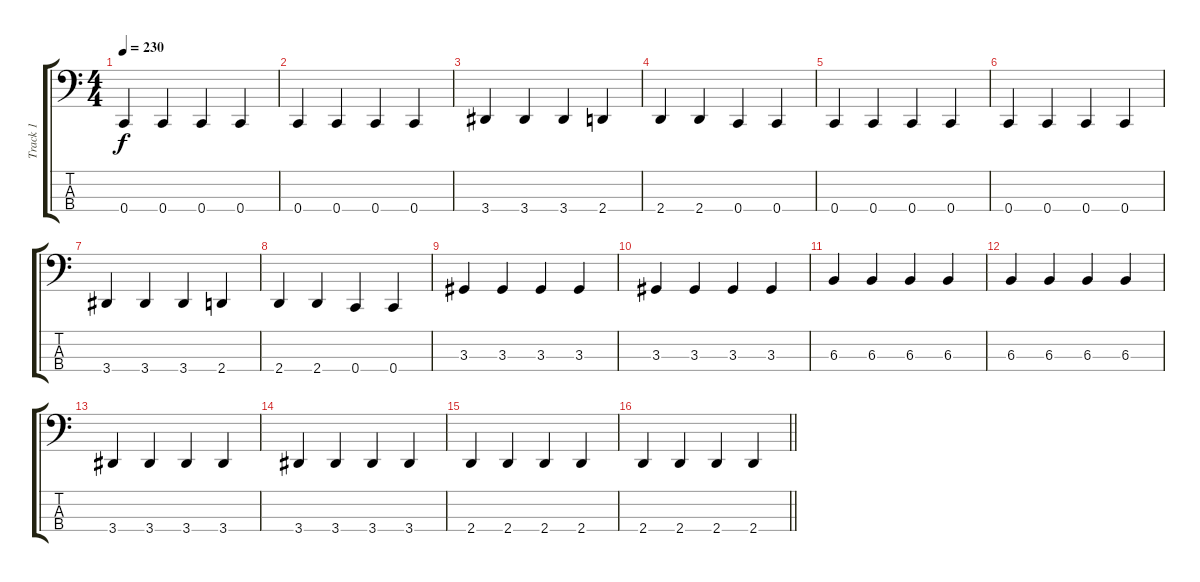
\track ("Track 1" "Track 1") {instrument electricbassfinger}
\staff {score tabs}
\tuning (Eb2 Bb1 F1 C1) {hide}
\ts (4 4)
\tempo 230
\clef f4
\ks c
0.4.4{dy f} 0.4.4 0.4.4 0.4.4 |
0.4.4 0.4.4 0.4.4 0.4.4 |
3.4.4 3.4.4 3.4.4 2.4.4 |
2.4.4 2.4.4 0.4.4 0.4.4 |
0.4.4 0.4.4 0.4.4 0.4.4 |
0.4.4 0.4.4 0.4.4 0.4.4 |
3.4.4 3.4.4 3.4.4 2.4.4 |
2.4.4 2.4.4 0.4.4 0.4.4 |
3.3.4 3.3.4 3.3.4 3.3.4 |
3.3.4 3.3.4 3.3.4 3.3.4 |
6.3.4 6.3.4 6.3.4 6.3.4 |
6.3.4 6.3.4 6.3.4 6.3.4 |
3.4.4 3.4.4 3.4.4 3.4.4 |
3.4.4 3.4.4 3.4.4 3.4.4 |
2.4.4 2.4.4 2.4.4 2.4.4 |
\barLineRight lightlight
2.4.4 2.4.4 2.4.4 2.4.4
